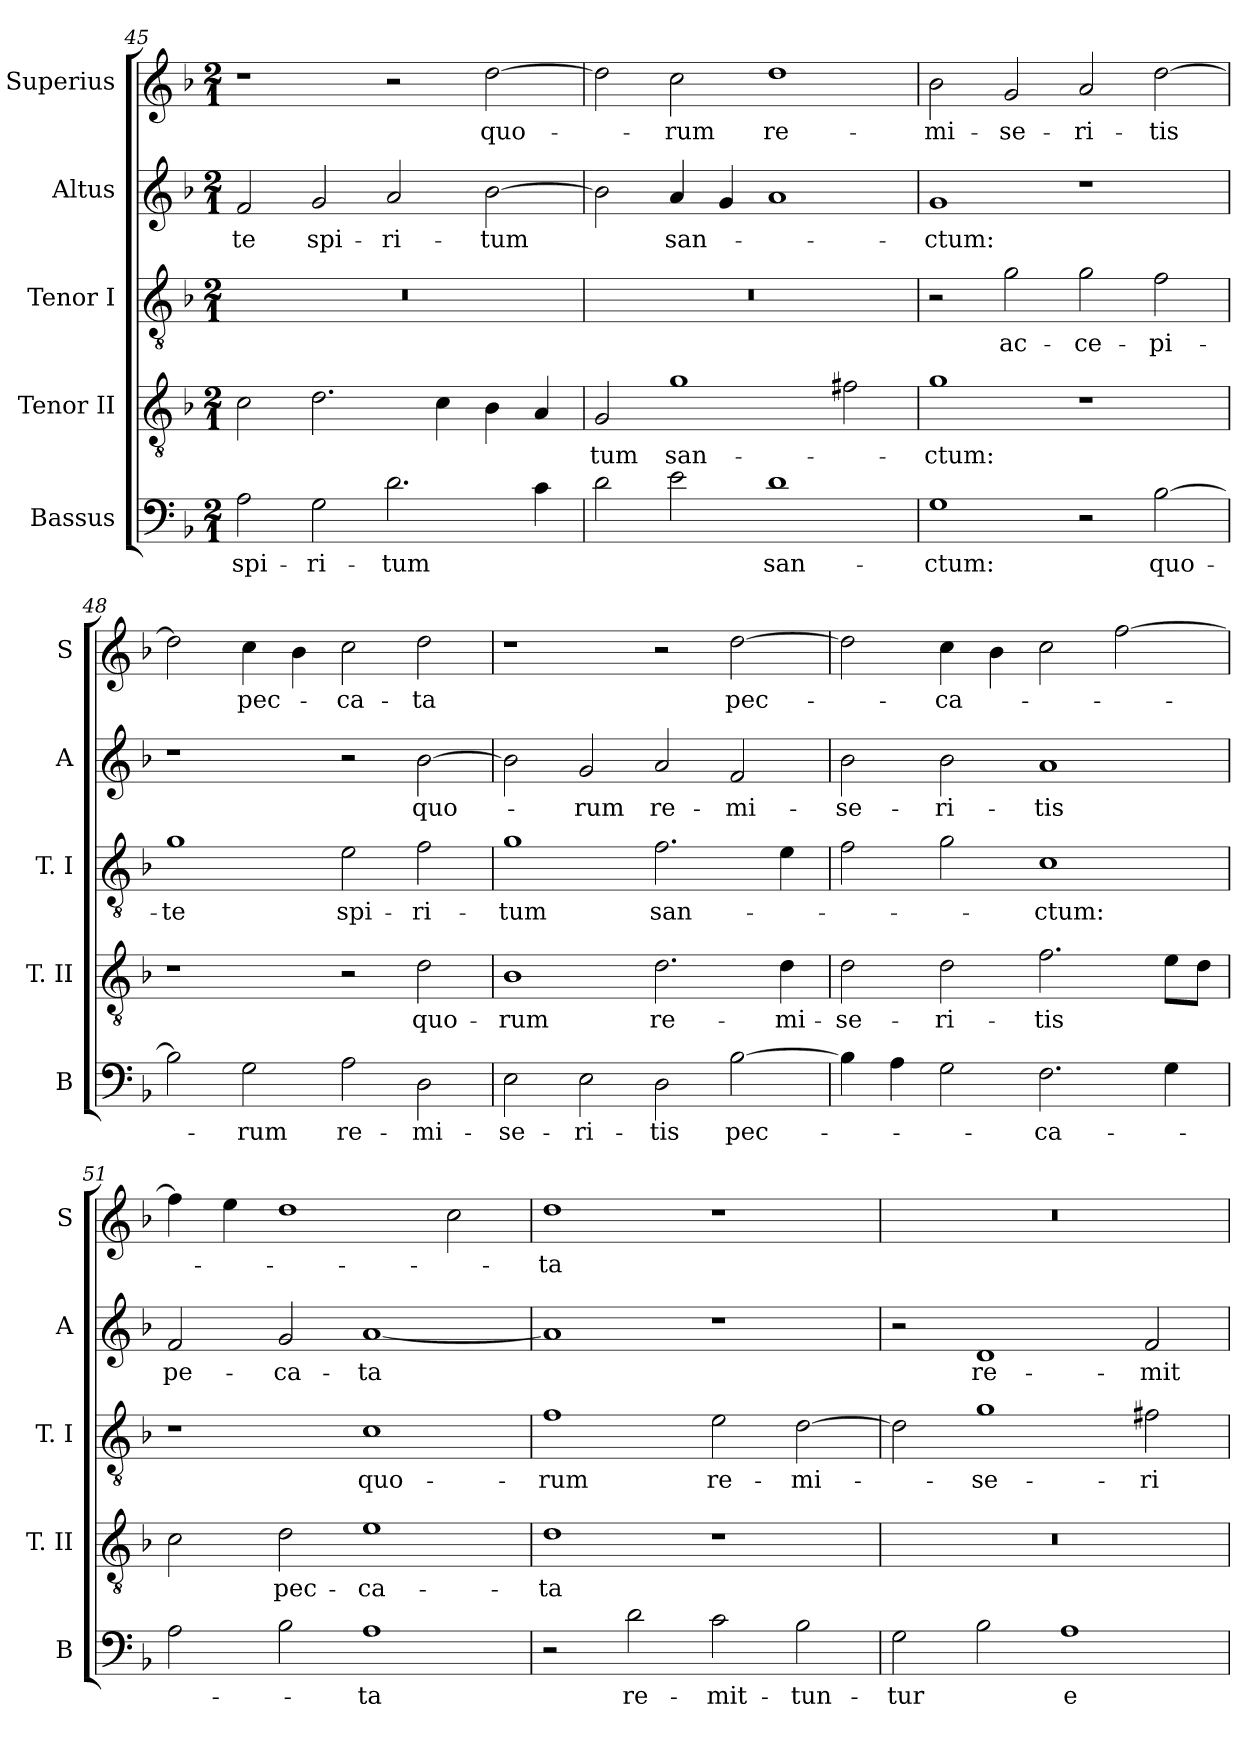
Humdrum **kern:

**kern	**text	**kern	**text	**kern	**text	**kern	**text	**kern	**text
*part5	*part5	*part4	*part4	*part3	*part3	*part2	*part2	*part1	*part1
*staff5	*staff5	*staff4	*staff4	*staff3	*staff3	*staff2	*staff2	*staff1	*staff1
*I"Bassus	*	*I"Tenor II	*	*I"Tenor I	*	*I"Altus	*	*I"Superius	*
*I'B	*	*I'T. II	*	*I'T. I	*	*I'A	*	*I'S	*
*clefF4	*	*clefGv2	*	*clefGv2	*	*clefG2	*	*clefG2	*
*k[b-]	*	*k[b-]	*	*k[b-]	*	*k[b-]	*	*k[b-]	*
*F:	*	*F:	*	*F:	*	*F:	*	*F:	*
*M2/1	*	*M2/1	*	*M2/1	*	*M2/1	*	*M2/1	*
=45	=45	=45	=45	=45	=45	=45	=45	=45	=45
2A	spi-	2c	.	0r	.	2f	-te	1r	.
2G	-ri-	2.d	.	.	.	2g	spi-	.	.
2.d	-tum	.	.	.	.	2a	-ri-	2r	.
.	.	4c	.	.	.	.	.	.	.
.	.	4B-	.	.	.	[2b-	-tum	[2dd	quo-
4c	.	4A	.	.	.	.	.	.	.
=46	=46	=46	=46	=46	=46	=46	=46	=46	=46
2d	.	2G	-tum	0r	.	2b-]	.	2dd]	.
2e	.	1g	san-	.	.	4a	san-	2cc	-rum
.	.	.	.	.	.	4g	.	.	.
1d	san-	.	.	.	.	1a	.	1dd	re-
.	.	2f#X	.	.	.	.	.	.	.
=47	=47	=47	=47	=47	=47	=47	=47	=47	=47
1G	-ctum:	1g	-ctum:	2r	.	1g	-ctum:	2b-	-mi-
.	.	.	.	2g	ac-	.	.	2g	-se-
2r	.	1r	.	2g	-ce-	1r	.	2a	-ri-
[2B-	quo-	.	.	2f	-pi-	.	.	[2dd	-tis
=48	=48	=48	=48	=48	=48	=48	=48	=48	=48
2B-]	.	1r	.	1g	-te	1r	.	2dd]	.
2G	-rum	.	.	.	.	.	.	4cc	pec-
.	.	.	.	.	.	.	.	4b-	.
2A	re-	2r	.	2e	spi-	2r	.	2cc	-ca-
2D	-mi-	2d	quo-	2f	-ri-	[2b-	quo-	2dd	-ta
=49	=49	=49	=49	=49	=49	=49	=49	=49	=49
2E	-se-	1B-	-rum	1g	-tum	2b-]	.	1r	.
2E	-ri-	.	.	.	.	2g	-rum	.	.
2D	-tis	2.d	re-	2.f	san-	2a	re-	2r	.
[2B-	pec-	.	.	.	.	2f	-mi-	[2dd	pec-
.	.	4d	-mi-	4e	.	.	.	.	.
=50	=50	=50	=50	=50	=50	=50	=50	=50	=50
4B-]	.	2d	-se-	2f	.	2b-	-se-	2dd]	.
4A	.	.	.	.	.	.	.	.	.
2G	.	2d	-ri-	2g	.	2b-	-ri-	4cc	-ca-
.	.	.	.	.	.	.	.	4b-	.
2.F	-ca-	2.f	-tis	1c	-ctum:	1a	-tis	2cc	.
.	.	.	.	.	.	.	.	[2ff	.
4G	.	8eL	.	.	.	.	.	.	.
.	.	8dJ	.	.	.	.	.	.	.
=51	=51	=51	=51	=51	=51	=51	=51	=51	=51
2A	.	2c	.	1r	.	2f	pe-	4ff]	.
.	.	.	.	.	.	.	.	4ee	.
2B-	.	2d	pec-	.	.	2g	-ca-	1dd	.
1A	-ta	1e	-ca-	1c	quo-	[1a	-ta	.	.
.	.	.	.	.	.	.	.	2cc	.
=52	=52	=52	=52	=52	=52	=52	=52	=52	=52
2r	.	1d	-ta	1f	-rum	1a]	.	1dd	-ta
2d	re-	.	.	.	.	.	.	.	.
2c	-mit-	1r	.	2e	re-	1r	.	1r	.
2B-	-tun-	.	.	[2d	-mi-	.	.	.	.
=53	=53	=53	=53	=53	=53	=53	=53	=53	=53
2G	-tur	0r	.	2d]	.	2r	.	0r	.
2B-	.	.	.	1g	-se-	1d	re-	.	.
1A	e-	.	.	.	.	.	.	.	.
.	.	.	.	2f#X	-ri-	2f	-mit-	.	.
=	=	=	=	=	=	=	=	=	=
*-	*-	*-	*-	*-	*-	*-	*-	*-	*-
